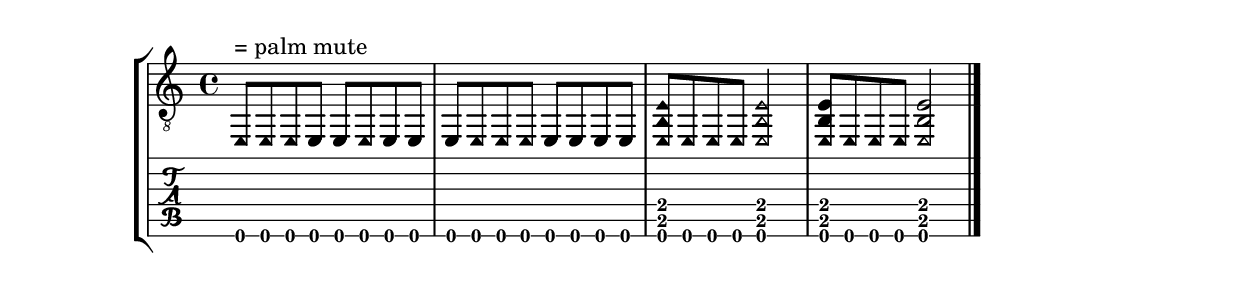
\version "2.16.0"

\header{
  texidoc =
"The palm mute technique for stringed instruments
is supported by triangle-shaped note heads."
}

palmmute = \relative c, {
    \time 4/4
    \palmMuteOn
    e8^\markup { \musicglyph #"noteheads.u2do"  = palm mute }
    e e
    \palmMuteOff  e e  \palmMute e e e |
    e8 \palmMute { e e e } e e e e |
    \palmMuteOn < e b' e >8 e e e < e b' e >2 \palmMuteOff |
    < \palmMute e b' e >8 \palmMute { e e e } < \palmMute e b' e >2
    \bar "|."
}

\context StaffGroup <<
  \context Staff {
    \context Voice {  % Warning: explicit Voice instantiation is
                      %    required to have palmMuteOff work properly
                      %    when palmMuteOn comes at the beginning of
                      %    the piece.
      \clef "G_8"
      \palmmute
    }
  }
  \context TabStaff <<
    \palmmute
  >>
>>


